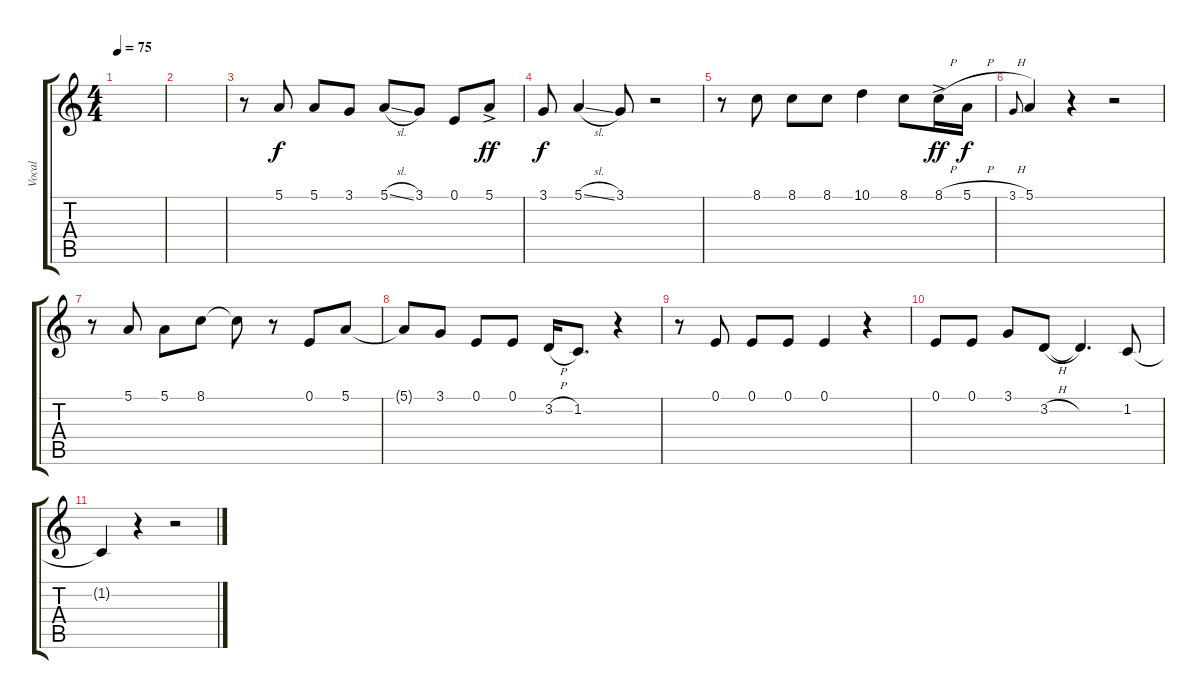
\track ("Vocal" "Vocal") {instrument cello}
\staff {score tabs}
\tuning (E4 B3 G3 D3 A2 E2) {hide}
\ts (4 4)
\tempo 75
\clef g2
\ks c
|
|
r.8 5.1.8 5.1.8 3.1.8 5.1{sl}.8 3.1.8 0.1.8 5.1{ac}.8{dy ff} |
3.1.8{dy f} 5.1{sl}.4 3.1.8 r.2 |
r.8 8.1.8 8.1.8 8.1.8 10.1.4 8.1.8 8.1{h ac}.16{dy ff} 5.1{h}.16{dy f} |
3.1{h}.8{gr onbeat} 5.1.4 r.4 r.2 |
r.8 5.1.8 5.1.8 8.1.8 8.1{t}.8 r.8 0.1.8 5.1.8 |
5.1{t}.8 3.1.8 0.1.8 0.1.8 3.2{h}.16 1.2.8{d} r.4 |
r.8 0.1.8 0.1.8 0.1.8 0.1.4 r.4 |
0.1.8 0.1.8 3.1.8 3.2{h}.8 3.2{t}.4{d} 1.2.8 |
1.2{t}.4 r.4 r.2
